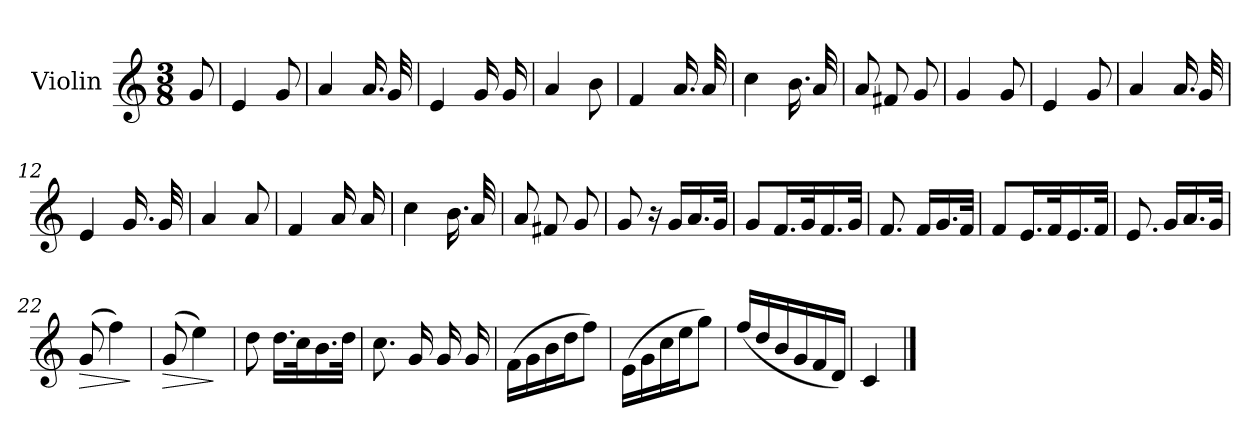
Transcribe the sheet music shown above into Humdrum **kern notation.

**kern	**dynam
*part1	*part1
*staff1	*staff1
*I"Violin	*
*I'Vln.	*
*clefG2	*
*M3/8	*
=1	=1
!	!LO:DY:a
8g/	Allegretto
=2	=2
4e/	.
8g/	.
=3	=3
4a/	.
16.a/	.
32g/	.
=4	=4
4e/	.
16g/	.
16g/	.
=5	=5
4a/	.
8b\	.
=6	=6
4f/	.
16.a/	.
32a/	.
=7	=7
4cc\	.
16.b\	.
32a/	.
=8	=8
8a/	.
8f#X/	.
8g/	.
=9	=9
4g/	.
8g/	.
!!LO:LB:g=z
=10	=10
4e/	.
8g/	.
=11	=11
4a/	.
16.a/	.
32g/	.
=12	=12
4e/	.
16.g/	.
32g/	.
=13	=13
4a/	.
8a/	.
=14	=14
4f/	.
16a/	.
16a/	.
=15	=15
4cc\	.
16.b\	.
32a/	.
=16	=16
8a/	.
8f#X/	.
8g/	.
=17	=17
8g/	.
16r	.
16gLL	.
(<16.a	.
32gJJk	.
!!LO:LB:g=z
=18	=18
8gL	.
16.fL	.
32gk	.
16.f	.
32gJJk	.
=19	=19
8.f/	.
16fLL	.
(<16.g	.
32fJJk	.
=20	=20
8fL	.
16.eL	.
32fk	.
16.e	.
32fJJk	.
=21	=21
8.e/	.
16gLL	.
(<16.a	.
32gJJk	.
=22	=22
!	!LO:HP:b
(>8g/	>
4ff\)	.
.	]
=23	=23
!	!LO:HP:b
(>8g/	>
4ee\)	.
.	]
=24	=24
8dd\	.
16.ddLL	.
32cck	.
16.b	.
32ddJJk	.
!!LO:LB:g=z
=25	=25
8.cc\	.
16g/	.
16g/	.
16g/	.
=26	=26
(>16fLL	.
16g	.
16b	.
16ddJ	.
8ffJ)	.
=27	=27
(>16eLL	.
16g	.
16cc	.
16eeJ	.
8ggJ)	.
=28	=28
(<16ffLL	.
16dd	.
16b	.
16g	.
16f	.
16dJJ)	.
=29	=29
4c/	.
==	==
*-	*-
